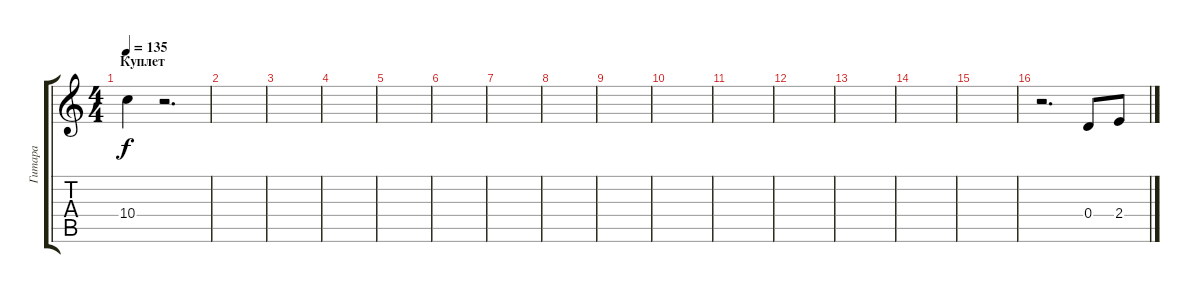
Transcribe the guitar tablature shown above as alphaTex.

\track ("Гитара" "Гитара") {instrument distortionguitar}
\staff {score tabs}
\tuning (E4 B3 G3 D3 A2 E2) {hide}
\ts (4 4)
\section ("" "Куплет")
\tempo 135
\clef g2
\ks c
10.4.4{dy f} r.2{d} |
|
|
|
|
|
|
|
|
|
|
|
|
|
|
r.2{d} 0.4.8 2.4.8
